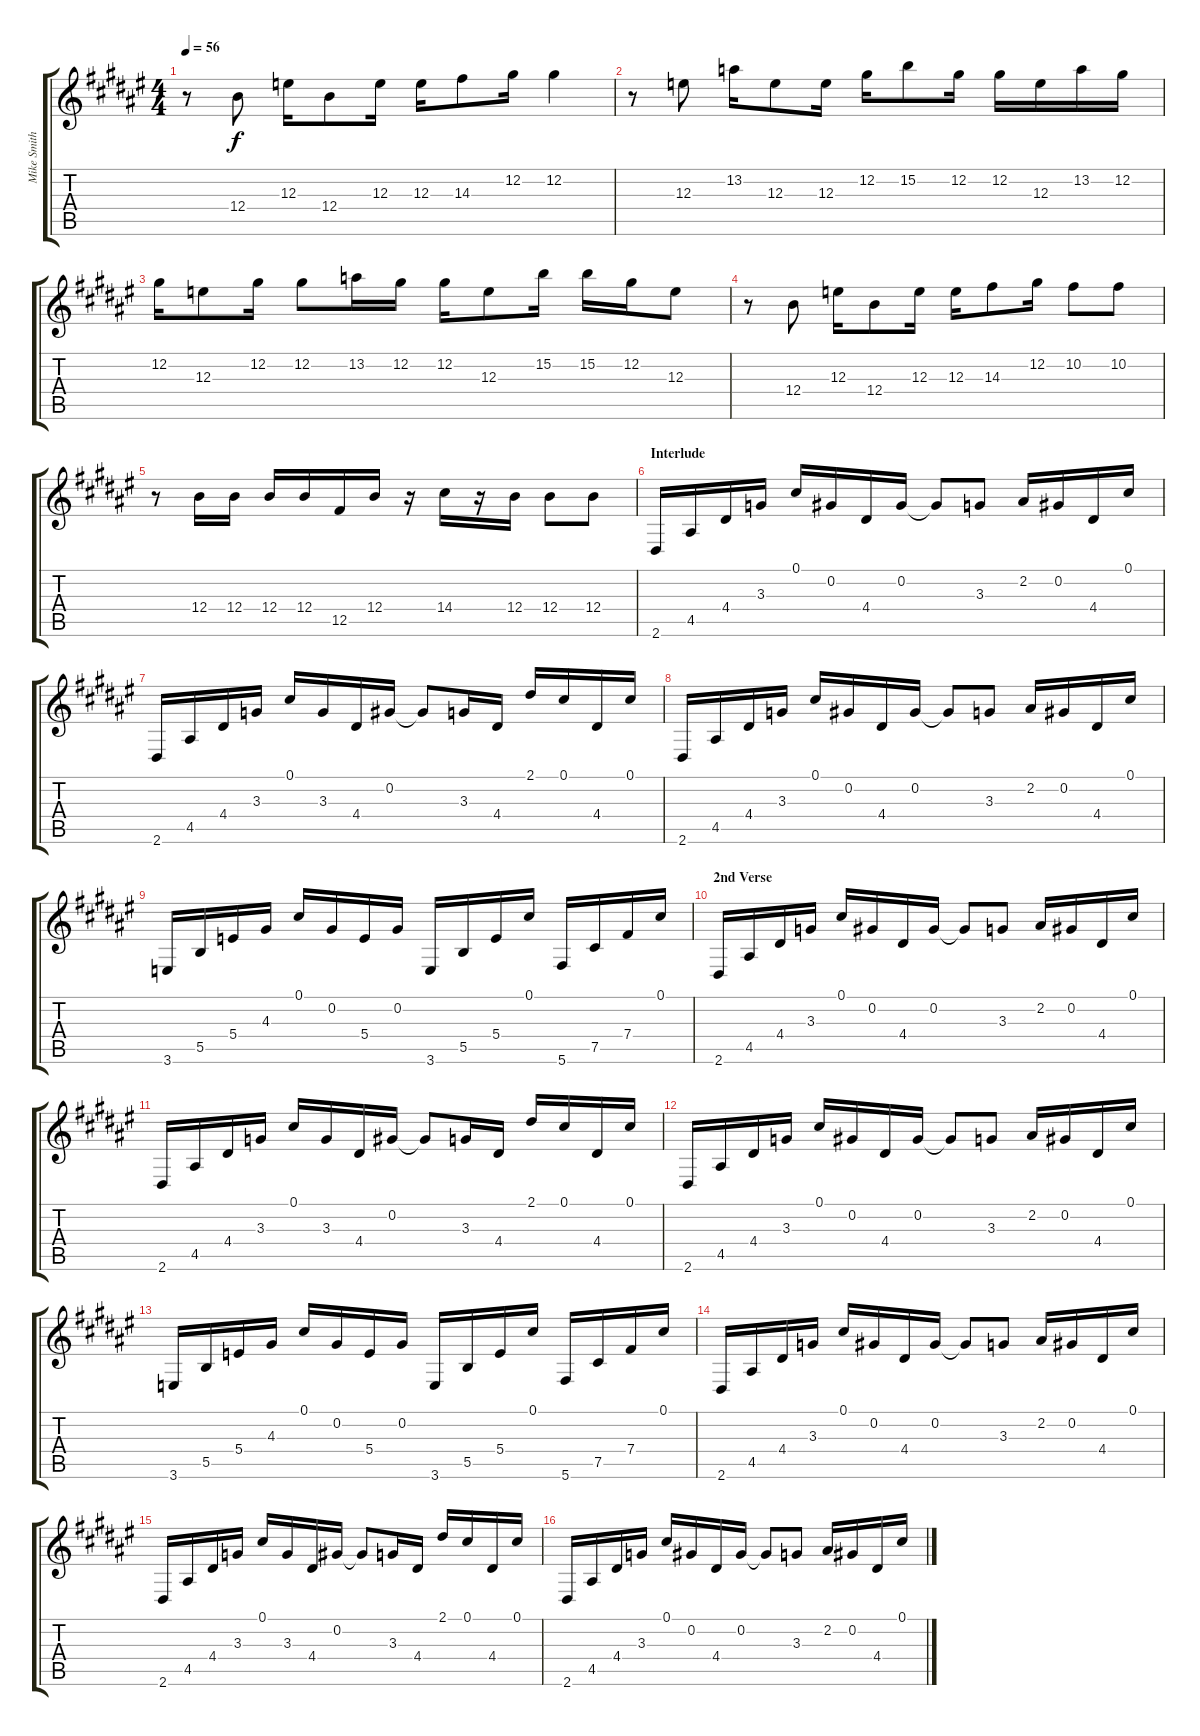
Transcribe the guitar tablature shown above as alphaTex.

\track ("Mike Smith 1st Guitar" "Mike Smith") {instrument acousticguitarsteel}
\staff {score tabs}
\tuning (Db4 Ab3 E3 B2 Gb2 Db2) {hide}
\ts (4 4)
\tempo 56
\clef g2
\ks f#
r.8{dy f} 12.4.8 12.3.16 12.4.8 12.3.16 12.3.16 14.3.8 12.2.16 12.2.4 |
r.8 12.3.8 13.2.16 12.3.8 12.3.16 12.2.16 15.2.8 12.2.16 12.2.16 12.3.16 13.2.16 12.2.16 |
12.2.16 12.3.8 12.2.16 12.2.8 13.2.16 12.2.16 12.2.16 12.3.8 15.2.16 15.2.16 12.2.16 12.3.8 |
r.8 12.4.8 12.3.16 12.4.8 12.3.16 12.3.16 14.3.8 12.2.16 10.2.8 10.2.8 |
r.8 12.4.16 12.4.16 12.4.16 12.4.16 12.5.16 12.4.16 r.16 14.4.16 r.16 12.4.16 12.4.8 12.4.8 |
\section ("" "Interlude")
2.6.16 4.5.16 4.4.16 3.3.16 0.1.16 0.2.16 4.4.16 0.2.16 0.2{t}.8 3.3.8 2.2.16 0.2.16 4.4.16 0.1.16 |
2.6.16 4.5.16 4.4.16 3.3.16 0.1.16 3.3.16 4.4.16 0.2.16 0.2{t}.8 3.3.16 4.4.16 2.1.16 0.1.16 4.4.16 0.1.16 |
2.6.16 4.5.16 4.4.16 3.3.16 0.1.16 0.2.16 4.4.16 0.2.16 0.2{t}.8 3.3.8 2.2.16 0.2.16 4.4.16 0.1.16 |
3.6.16 5.5.16 5.4.16 4.3.16 0.1.16 0.2.16 5.4.16 0.2.16 3.6.16 5.5.16 5.4.16 0.1.16 5.6.16 7.5.16 7.4.16 0.1.16 |
\section ("" "2nd Verse")
2.6.16 4.5.16 4.4.16 3.3.16 0.1.16 0.2.16 4.4.16 0.2.16 0.2{t}.8 3.3.8 2.2.16 0.2.16 4.4.16 0.1.16 |
2.6.16 4.5.16 4.4.16 3.3.16 0.1.16 3.3.16 4.4.16 0.2.16 0.2{t}.8 3.3.16 4.4.16 2.1.16 0.1.16 4.4.16 0.1.16 |
2.6.16 4.5.16 4.4.16 3.3.16 0.1.16 0.2.16 4.4.16 0.2.16 0.2{t}.8 3.3.8 2.2.16 0.2.16 4.4.16 0.1.16 |
3.6.16 5.5.16 5.4.16 4.3.16 0.1.16 0.2.16 5.4.16 0.2.16 3.6.16 5.5.16 5.4.16 0.1.16 5.6.16 7.5.16 7.4.16 0.1.16 |
2.6.16 4.5.16 4.4.16 3.3.16 0.1.16 0.2.16 4.4.16 0.2.16 0.2{t}.8 3.3.8 2.2.16 0.2.16 4.4.16 0.1.16 |
2.6.16 4.5.16 4.4.16 3.3.16 0.1.16 3.3.16 4.4.16 0.2.16 0.2{t}.8 3.3.16 4.4.16 2.1.16 0.1.16 4.4.16 0.1.16 |
2.6.16 4.5.16 4.4.16 3.3.16 0.1.16 0.2.16 4.4.16 0.2.16 0.2{t}.8 3.3.8 2.2.16 0.2.16 4.4.16 0.1.16
